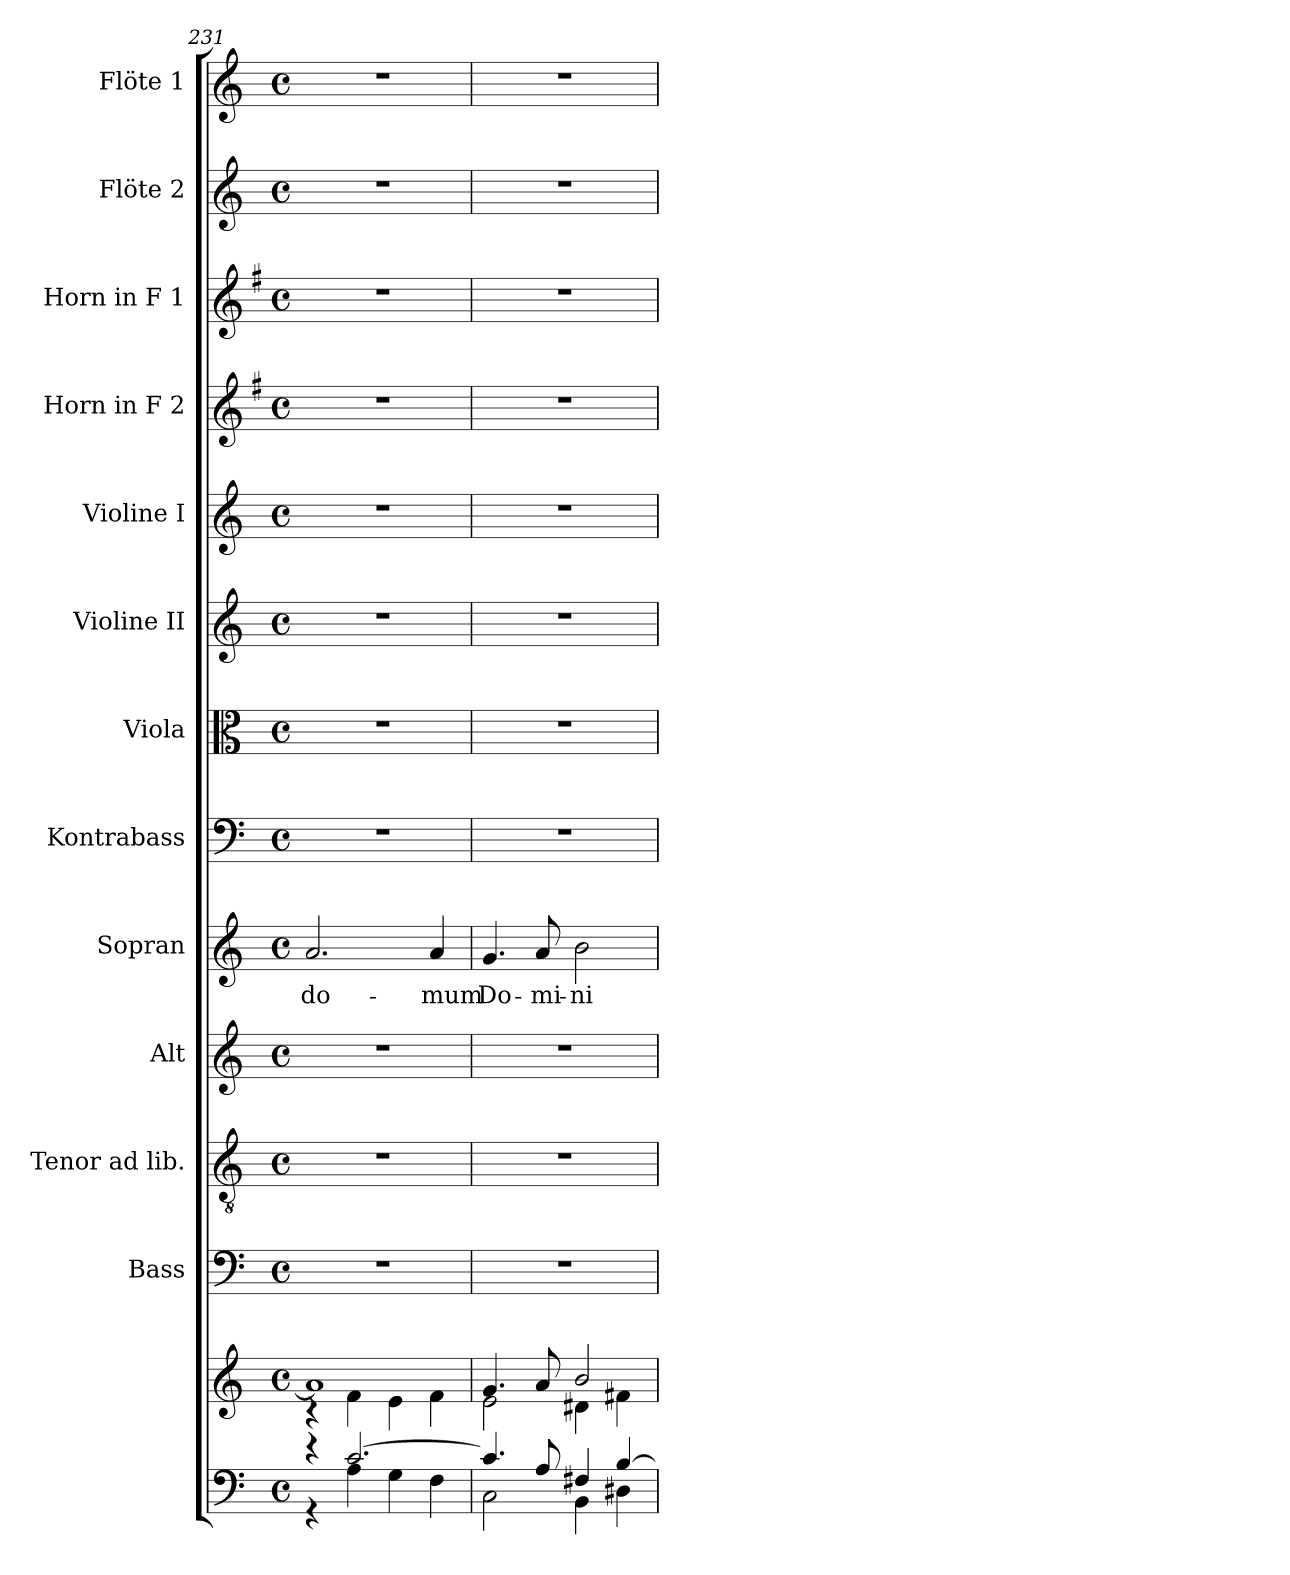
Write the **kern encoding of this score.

**kern	**kern	**kern	**kern	**kern	**kern	**text	**kern	**kern	**kern	**kern	**kern	**kern	**kern	**kern
*part13	*part13	*part12	*part11	*part10	*part9	*part9	*part8	*part7	*part6	*part5	*part4	*part3	*part2	*part1
*staff14	*staff13	*staff12	*staff11	*staff10	*staff9	*staff9	*staff8	*staff7	*staff6	*staff5	*staff4	*staff3	*staff2	*staff1
*	*	*I"Bass	*I"Tenor ad lib.	*I"Alt	*I"Sopran	*	*I"Kontrabass	*I"Viola	*I"Violine II	*I"Violine I	*I"Horn in F 2	*I"Horn in F 1	*I"Flöte 2	*I"Flöte 1
*	*	*I'B.	*I'T.	*I'A.	*I'S.	*	*I'Kb.	*I'Vla.	*I'Vl. II	*I'Vl. I	*	*	*I'Fl. 2	*I'Fl. 1
*clefF4	*clefG2	*clefF4	*clefGv2	*clefG2	*clefG2	*	*clefF4	*clefC3	*clefG2	*clefG2	*clefG2	*clefG2	*clefG2	*clefG2
*	*	*	*	*	*	*	*ITrd7c12	*	*	*	*ITrd4c7	*ITrd4c7	*	*
*k[]	*k[]	*k[]	*k[]	*k[]	*k[]	*	*k[]	*k[]	*k[]	*k[]	*k[]	*k[]	*k[]	*k[]
*C:	*C:	*C:	*C:	*C:	*C:	*	*C:	*C:	*C:	*C:	*C:	*C:	*C:	*C:
*M4/4	*M4/4	*M4/4	*M4/4	*M4/4	*M4/4	*	*M4/4	*M4/4	*M4/4	*M4/4	*M4/4	*M4/4	*M4/4	*M4/4
*met(c)	*met(c)	*met(c)	*met(c)	*met(c)	*met(c)	*	*met(c)	*met(c)	*met(c)	*met(c)	*met(c)	*met(c)	*met(c)	*met(c)
=231	=231	=231	=231	=231	=231	=231	=231	=231	=231	=231	=231	=231	=231	=231
*^	*^	*	*	*	*	*	*	*	*	*	*	*	*	*
!	!	!	!	!	!	!	!	!LO:LY:b	!	!	!	!	!	!	!	!
4r	4r	1a]	4rc	1r	1r	1r	2.a/	do-	1r	1r	1r	1r	1r	1r	1r	1r
[>2.c/	4A\	.	4f\	.	.	.	.	.	.	.	.	.	.	.	.	.
.	4G\	.	4e\	.	.	.	.	.	.	.	.	.	.	.	.	.
!	!	!	!	!	!	!	!	!LO:LY:b	!	!	!	!	!	!	!	!
.	4F\	.	4f\	.	.	.	4a/	-mum	.	.	.	.	.	.	.	.
=232	=232	=232	=232	=232	=232	=232	=232	=232	=232	=232	=232	=232	=232	=232	=232	=232
!	!	!	!	!	!	!	!	!LO:LY:b	!	!	!	!	!	!	!	!
4.c/]	2C\	4.g/	2e\	1r	1r	1r	4.g/	Do-	1r	1r	1r	1r	1r	1r	1r	1r
!	!	!	!	!	!	!	!	!LO:LY:b	!	!	!	!	!	!	!	!
8A/	.	8a/	.	.	.	.	8a/	-mi-	.	.	.	.	.	.	.	.
!	!	!	!	!	!	!	!	!LO:LY:b	!	!	!	!	!	!	!	!
4F#X/	4BB\	2b/	4d#X\	.	.	.	2b\	-ni	.	.	.	.	.	.	.	.
[>4B/	4D#X\	.	4f#X\	.	.	.	.	.	.	.	.	.	.	.	.	.
*v	*v	*	*	*	*	*	*	*	*	*	*	*	*	*	*	*
*	*v	*v	*	*	*	*	*	*	*	*	*	*	*	*	*
=	=	=	=	=	=	=	=	=	=	=	=	=	=	=
*-	*-	*-	*-	*-	*-	*-	*-	*-	*-	*-	*-	*-	*-	*-
